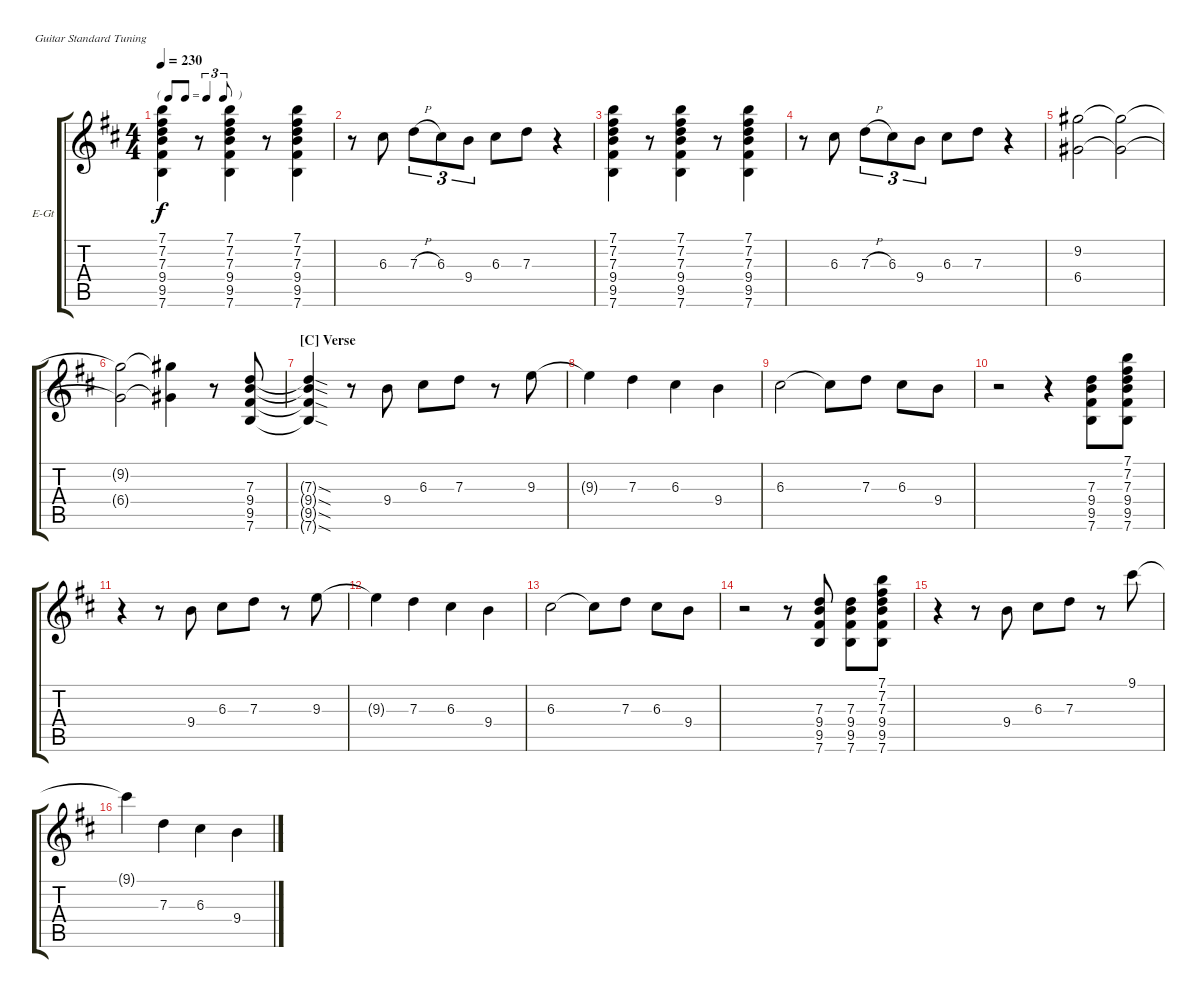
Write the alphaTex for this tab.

\defaultSystemsLayout 4
\bracketExtendMode groupsimilarinstruments
\firstSystemTrackNameOrientation horizontal
\otherSystemsTrackNameOrientation horizontal
\track ("Electric Guitar" "E-Gt") {multiBarRest instrument overdrivenguitar}
\staff {score tabs}
\tuning (E4 B3 G3 D3 A2 E2)
\ts (4 4)
\tf triplet8th
\tempo 230
\clef g2
\ks bminor
(7.6 9.5 9.4 7.3 7.2 7.1).4{dy f} r.8 (7.6 9.5 9.4 7.3 7.2 7.1).4 r.8 (7.6 9.5 9.4 7.3 7.2 7.1).4 |
r.8 6.3.8 7.3{h}.8{tu (3 2)} 6.3.8{tu (3 2)} 9.4.8{tu (3 2)} 6.3.8 7.3.8 r.4 |
(7.6 9.5 9.4 7.3 7.2 7.1).4 r.8 (7.6 9.5 9.4 7.3 7.2 7.1).4 r.8 (7.6 9.5 9.4 7.3 7.2 7.1).4 |
r.8 6.3.8 7.3{h}.8{tu (3 2)} 6.3.8{tu (3 2)} 9.4.8{tu (3 2)} 6.3.8 7.3.8 r.4 |
(6.4 9.2).2 (6.4{t} 9.2{t}).2 |
(9.2{t} 6.4{t}).2 (9.2{t} 6.4{t}).4 r.8 (7.3 9.4 9.5 7.6).8 |
\section ("C" "Verse")
(9.5{sod t} 9.4{sod t} 7.3{sod t} 7.6{sod t}).4 r.8 9.4.8 6.3.8 7.3.8 r.8 9.3.8 |
9.3{t}.4 7.3.4 6.3.4 9.4.4 |
6.3.2 6.3{t}.8 7.3.8 6.3.8 9.4.8 |
r.2 r.4 (7.6 9.5 9.4 7.3).8 (9.4 7.3 7.2 7.1 7.6 9.5).8 |
r.4 r.8 9.4.8 6.3.8 7.3.8 r.8 9.3.8 |
9.3{t}.4 7.3.4 6.3.4 9.4.4 |
6.3.2 6.3{t}.8 7.3.8 6.3.8 9.4.8 |
r.2 r.8 (7.6 9.5 9.4 7.3).8 (7.6 9.5 9.4 7.3).8 (9.4 7.3 7.6 9.5 7.2 7.1).8 |
r.4 r.8 9.4.8 6.3.8 7.3.8 r.8 9.1.8 |
9.1{t}.4 7.3.4 6.3.4 9.4.4
